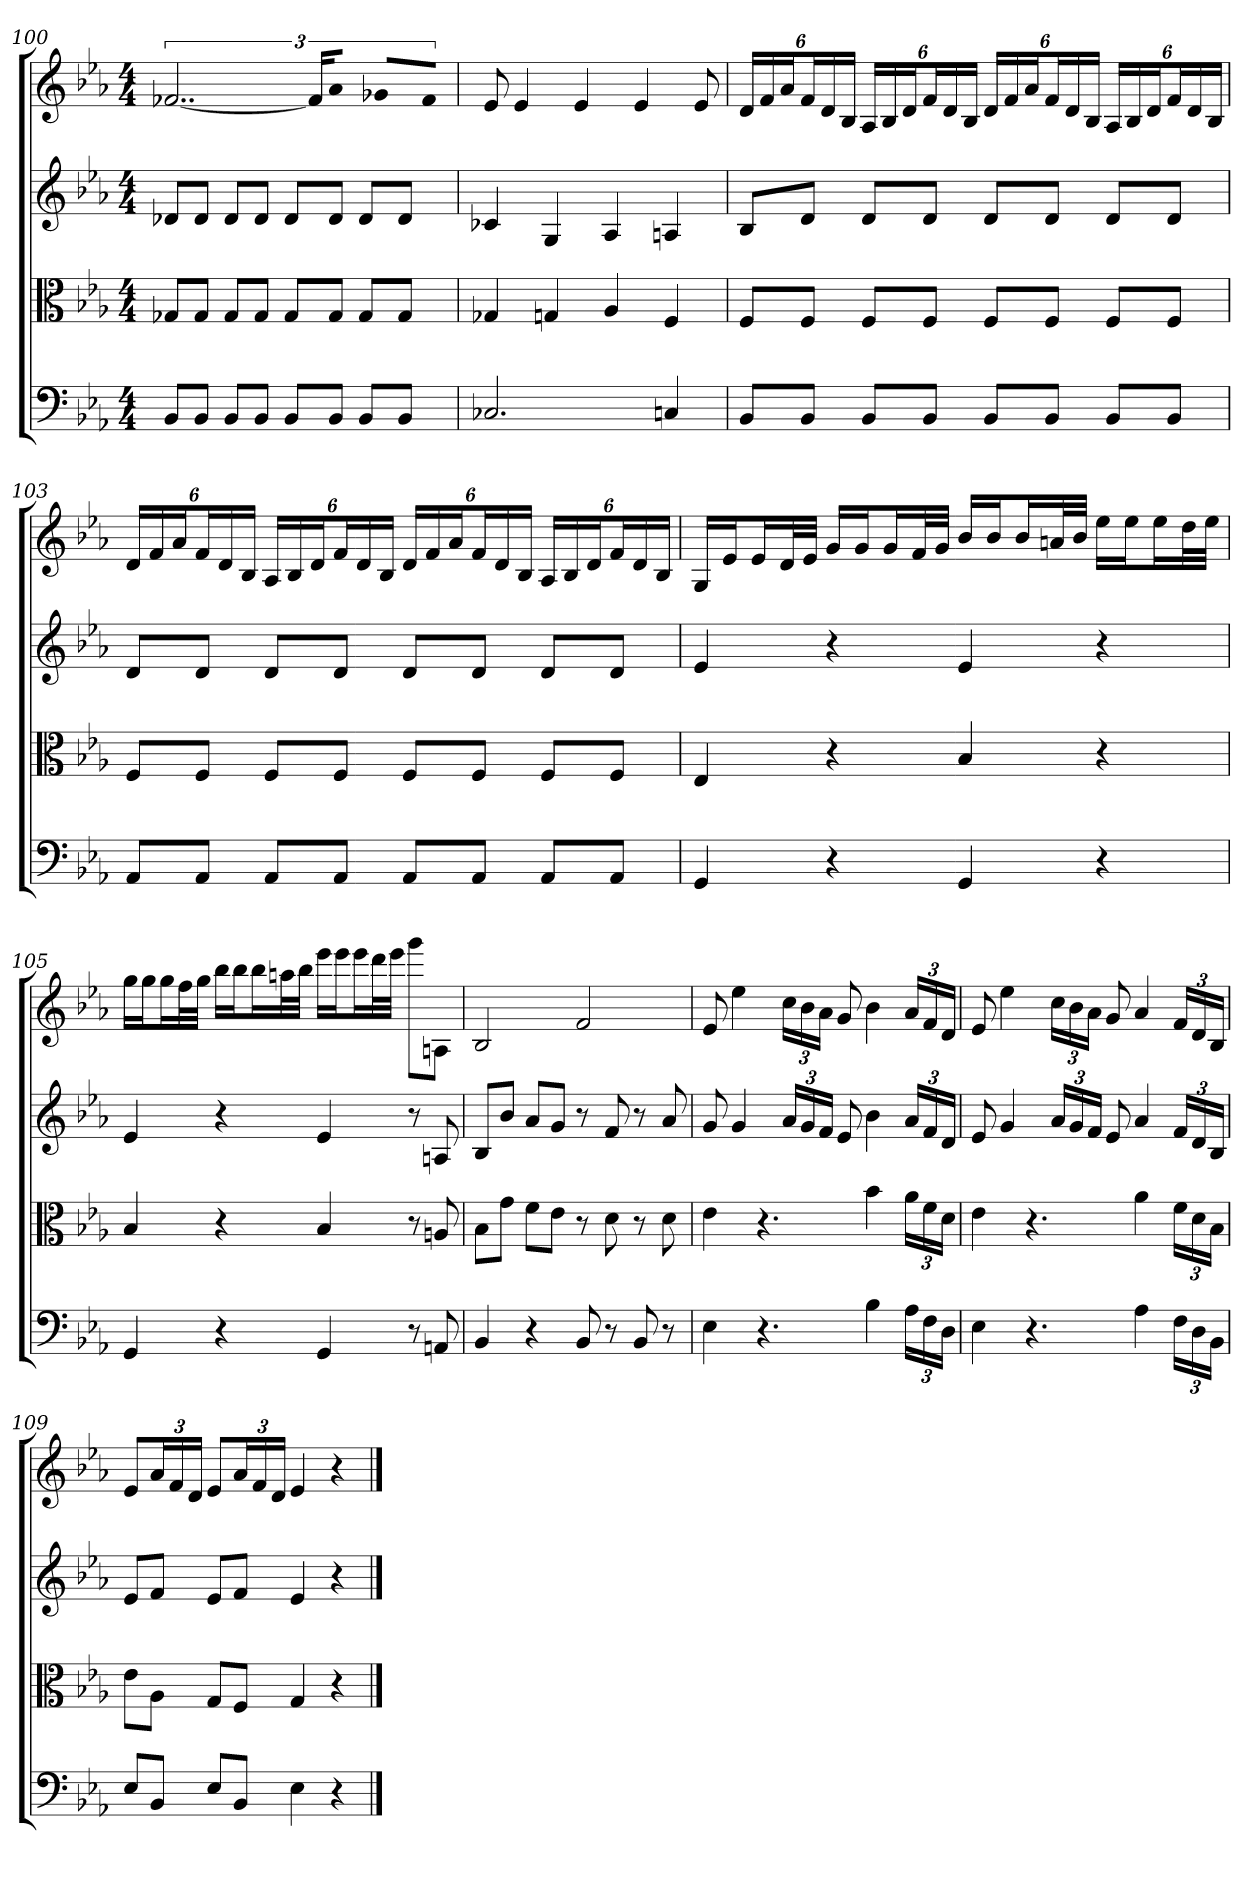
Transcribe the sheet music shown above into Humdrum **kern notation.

**kern	**kern	**kern	**kern
*part4	*part3	*part2	*part1
*staff4	*staff3	*staff2	*staff1
*clefF4	*clefC3	*	*
*k[b-e-a-]	*k[b-e-a-]	*k[b-e-a-]	*k[b-e-a-]
*E-:	*E-:	*E-:	*E-:
*M4/4	*M4/4	*M4/4	*M4/4
=100	=100	=100	=100
8BB-/L	8G-X/L	8d-XL	[3..f-X
8BB-/J	8G-/J	8d-J	.
8BB-/L	8G-/L	8d-L	.
8BB-/J	8G-/J	8d-J	.
8BB-/L	8G-/L	8d-L	.
.	.	.	24f-KL]
8BB-/J	8G-/J	8d-J	8a-J
8BB-/L	8G-/L	8d-L	8g-XL
8BB-/J	8G-/J	8d-J	8f-J
=101	=101	=101	=101
2.C-X	4G-X	4c-X	8e-
.	.	.	4e-
.	4Gn	4G	.
.	.	.	4e-
.	4A-	4A-	.
.	.	.	4e-
4Cn	4F	4An	.
.	.	.	8e-
=102	=102	=102	=102
8BB-/L	8F/L	8B-L	24dLL
.	.	.	24f
.	.	.	24a-J
8BB-/J	8F/J	8dJ	24fL
.	.	.	24d
.	.	.	24B-JJ
8BB-/L	8F/L	8dL	24A-LL
.	.	.	24B-
.	.	.	24dJ
8BB-/J	8F/J	8dJ	24fL
.	.	.	24d
.	.	.	24B-JJ
8BB-/L	8F/L	8dL	24dLL
.	.	.	24f
.	.	.	24a-J
8BB-/J	8F/J	8dJ	24fL
.	.	.	24d
.	.	.	24B-JJ
8BB-/L	8F/L	8dL	24A-LL
.	.	.	24B-
.	.	.	24dJ
8BB-/J	8F/J	8dJ	24fL
.	.	.	24d
.	.	.	24B-JJ
=103	=103	=103	=103
8AA-/L	8F/L	8dL	24dLL
.	.	.	24f
.	.	.	24a-J
8AA-/J	8F/J	8dJ	24fL
.	.	.	24d
.	.	.	24B-JJ
8AA-/L	8F/L	8dL	24A-LL
.	.	.	24B-
.	.	.	24dJ
8AA-/J	8F/J	8dJ	24fL
.	.	.	24d
.	.	.	24B-JJ
8AA-/L	8F/L	8dL	24dLL
.	.	.	24f
.	.	.	24a-J
8AA-/J	8F/J	8dJ	24fL
.	.	.	24d
.	.	.	24B-JJ
8AA-/L	8F/L	8dL	24A-LL
.	.	.	24B-
.	.	.	24dJ
8AA-/J	8F/J	8dJ	24fL
.	.	.	24d
.	.	.	24B-JJ
=104	=104	=104	=104
4GG	4E-	4e-	16GLL
.	.	.	16e-J
.	.	.	16e-L
.	.	.	32dL
.	.	.	32e-JJJ
4r	4r	4r	16gLL
.	.	.	16gJ
.	.	.	16gL
.	.	.	32fL
.	.	.	32gJJJ
4GG	4B-	4e-	16b-LL
.	.	.	16b-J
.	.	.	16b-L
.	.	.	32anL
.	.	.	32b-JJJ
4r	4r	4r	16ee-LL
.	.	.	16ee-J
.	.	.	16ee-L
.	.	.	32ddL
.	.	.	32ee-JJJ
=105	=105	=105	=105
4GG	4B-	4e-	16ggLL
.	.	.	16ggJ
.	.	.	16ggL
.	.	.	32ffL
.	.	.	32ggJJJ
4r	4r	4r	16bb-LL
.	.	.	16bb-J
.	.	.	16bb-L
.	.	.	32aanL
.	.	.	32bb-JJJ
4GG	4B-	4e-	16eee-LL
.	.	.	16eee-J
.	.	.	16eee-L
.	.	.	32dddL
.	.	.	32eee-JJJ
8r	8r	8r	8gggL
8AAn	8An	8An	8AnJ
=106	=106	=106	=106
4BB-	8B-\L	8B-L	2B-
.	8g\J	8b-J	.
4r	8f\L	8a-L	.
.	8e-\J	8gJ	.
8BB-	8r	8r	2f
8r	8d	8f	.
8BB-	8r	8r	.
8r	8d	8a-	.
=107	=107	=107	=107
4E-	4e-	8g	8e-
.	.	4g	4ee-
4.r	4.r	.	.
.	.	24a-LL	24ccLL
.	.	24g	24b-
.	.	24fJJ	24a-JJ
.	.	8e-	8g
4B-	4b-	4b-	4b-
24A-\LL	24a-\LL	24a-LL	24a-LL
24F\	24f\	24f	24f
24D\JJ	24d\JJ	24dJJ	24dJJ
=108	=108	=108	=108
4E-	4e-	8e-	8e-
.	.	4g	4ee-
4.r	4.r	.	.
.	.	24a-LL	24ccLL
.	.	24g	24b-
.	.	24fJJ	24a-JJ
.	.	8e-	8g
4A-	4a-	4a-	4a-
24F\LL	24f\LL	24fLL	24fLL
24D\	24d\	24d	24d
24BB-\JJ	24B-\JJ	24B-JJ	24B-JJ
=109	=109	=109	=109
8E-/L	8e-\L	8e-L	8e-L
8BB-/J	8A-\J	8fJ	24a-L
.	.	.	24f
.	.	.	24dJJ
8E-/L	8G/L	8e-L	8e-L
8BB-/J	8F/J	8fJ	24a-L
.	.	.	24f
.	.	.	24dJJ
4E-	4G	4e-	4e-
4r	4r	4r	4r
==	==	==	==
*-	*-	*-	*-
